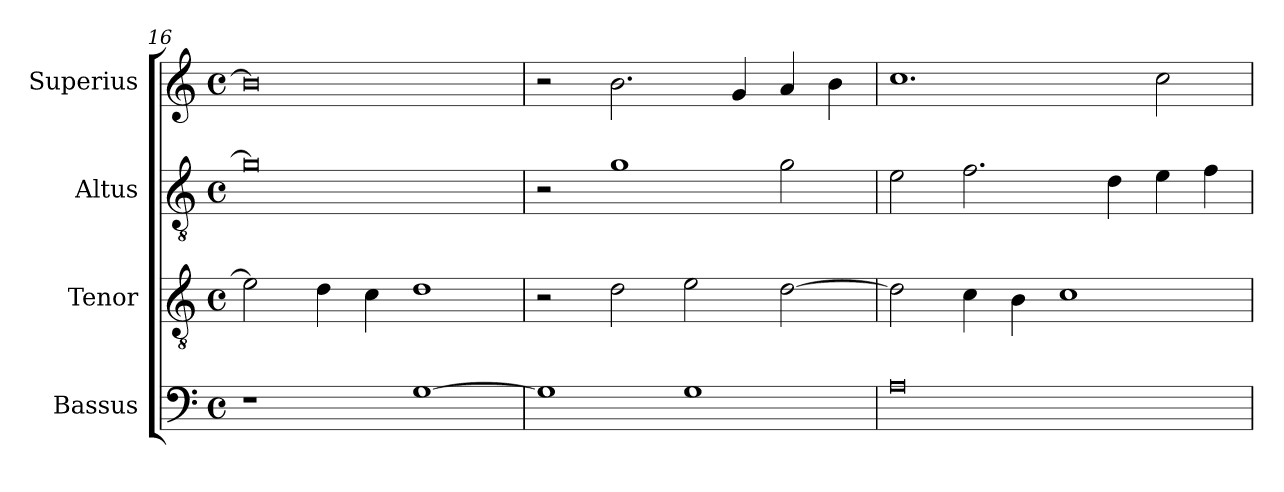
**kern	**kern	**kern	**kern
*part4	*part3	*part2	*part1
*staff4	*staff3	*staff2	*staff1
*I"Bassus	*I"Tenor	*I"Altus	*I"Superius
*I'B.	*I'T.	*	*I'S.
*clefF4	*clefGv2	*clefGv2	*clefG2
*	*ITrd7c12	*ITrd7c12	*
*k[]	*k[]	*k[]	*k[]
*C:	*C:	*C:	*C:
*M4/4	*M4/4	*M4/4	*M4/4
*met(c)	*met(c)	*met(c)	*met(c)
=16	=16	=16	=16
1r	2Ei\]	0Gi]	0bi]
.	4Di\	.	.
.	4Ci\	.	.
[>1Gi	1Di	.	.
=17	=17	=17	=17
1Gi]	2r	2r	2r
.	2Di\	1Gi	2.bi\
1Gi	2Ei\	.	.
.	.	.	4gi/
.	[>2Di\	2Gi\	4ai/
.	.	.	4bi\
=18	=18	=18	=18
0Ai	2Di\]	2Ei\	1.cci
.	4Ci\	2.Fi\	.
.	4BBi\	.	.
.	1Ci	.	.
.	.	4Di\	.
.	.	4Ei\	2cci\
.	.	4Fi\	.
=	=	=	=
*-	*-	*-	*-
